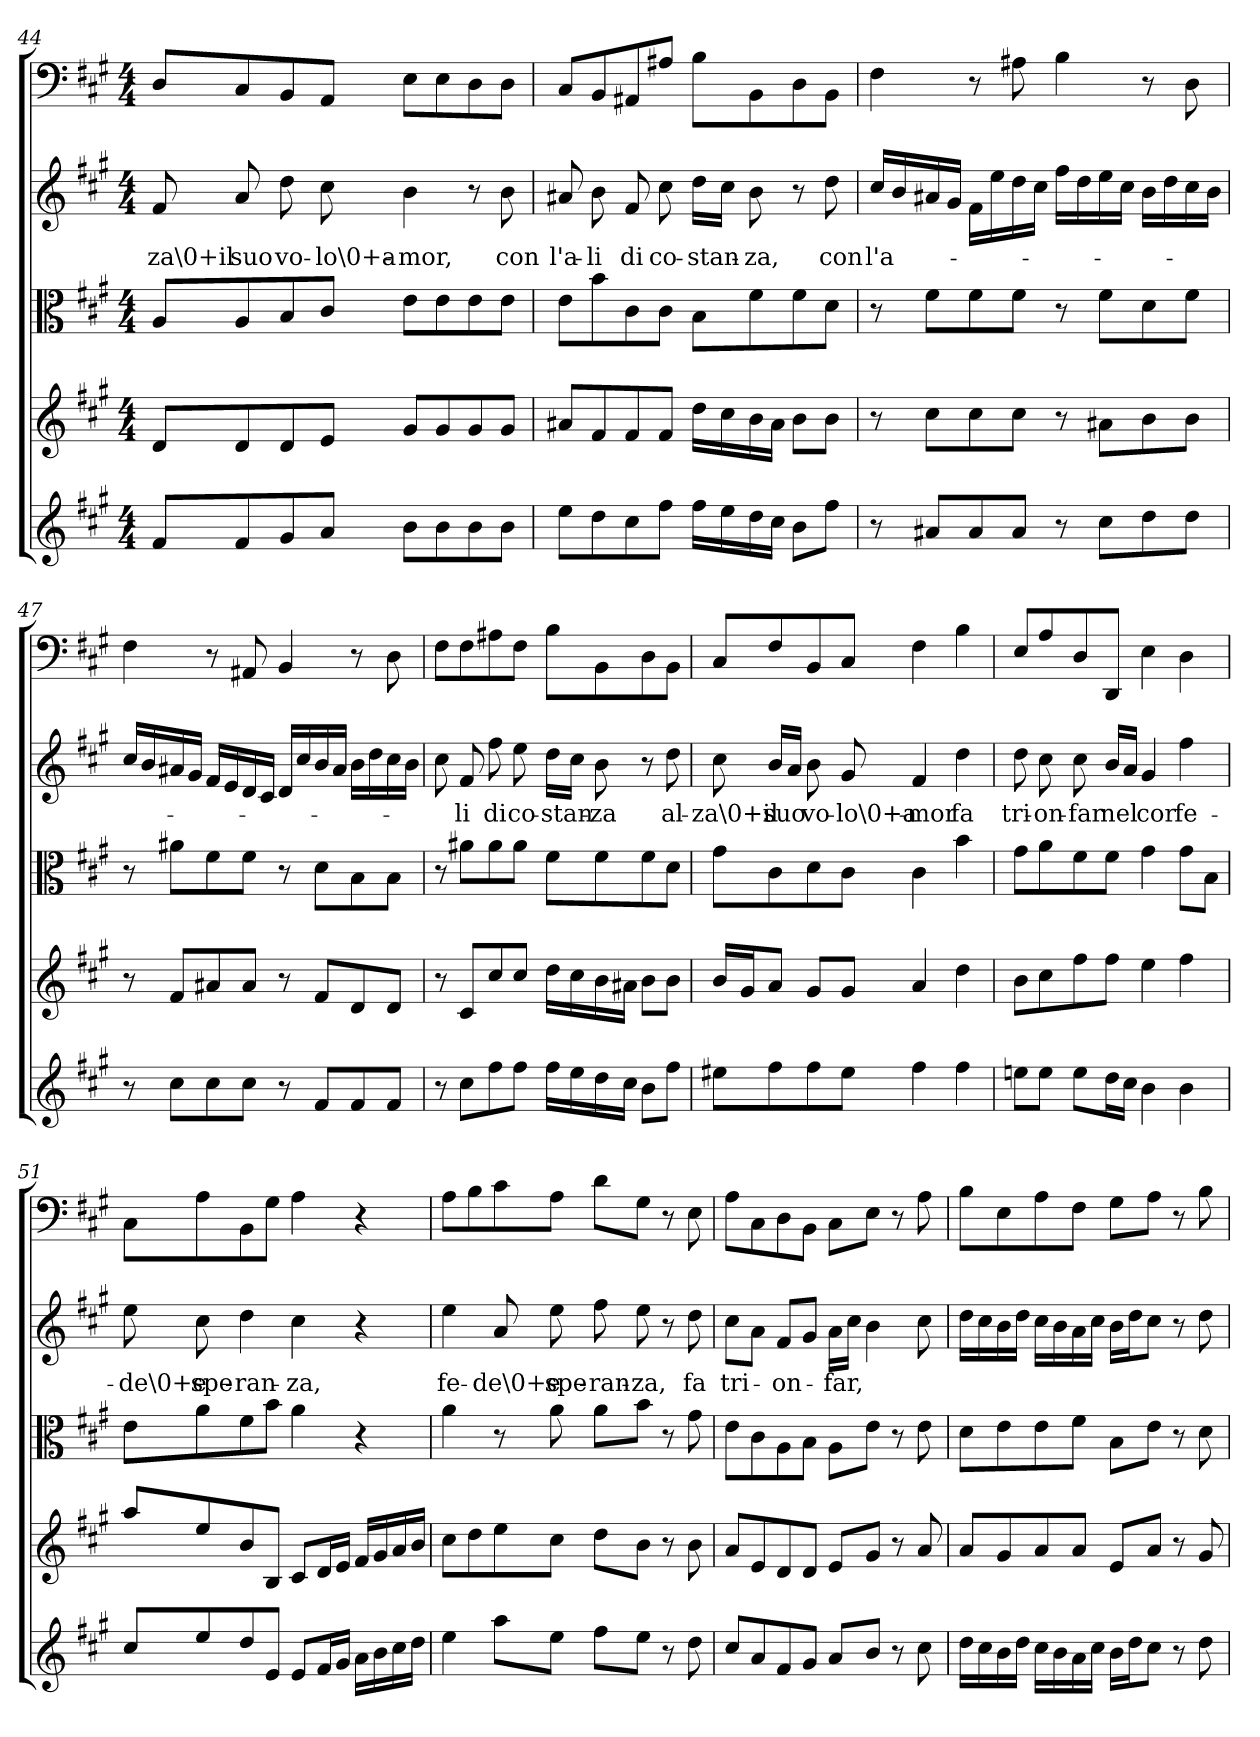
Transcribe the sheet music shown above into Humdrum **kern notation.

**kern	**kern	**kern	**kern	**text	**kern
*part5	*part4	*part3	*part2	*part2	*part1
*staff5	*staff4	*staff3	*staff2	*staff2	*staff1
*clefG2	*clefG2	*clefC3	*clefG2	*	*clefF4
*k[f#c#g#]	*k[f#c#g#]	*k[f#c#g#]	*k[f#c#g#]	*	*k[f#c#g#]
*A:	*A:	*A:	*A:	*	*A:
*M4/4	*M4/4	*M4/4	*M4/4	*	*M4/4
=44	=44	=44	=44	=44	=44
8f#/L	8d/L	8A/L	8f#/	-za\0+il	8D/L
8f#/	8d/	8A/	8a/	suo	8C#/
8g#/	8d/	8B/	8dd\	vo-	8BB/
8a/J	8e/J	8c#/J	8cc#\	-lo\0+a-	8AA/J
8b\L	8g#/L	8e\L	4b\	-mor,	8E\L
8b\	8g#/	8e\	.	.	8E\
8b\	8g#/	8e\	8r	.	8D\
8b\J	8g#/J	8e\J	8b\	con	8D\J
=45	=45	=45	=45	=45	=45
8ee\L	8a#X/L	8e\L	8a#X/	l'a-	8C#/L
8dd\	8f#/	8b\	8b\	-li	8BB/
8cc#\	8f#/	8c#\	8f#/	di	8AA#X/
8ff#\J	8f#/J	8c#\J	8cc#\	co-	8A#X/J
16ff#\LL	16dd\LL	8B\L	16dd\LL	-stan-	8B\L
16ee\	16cc#\	.	16cc#\JJ	.	.
16dd\	16b\	8f#\	8b\	-za,	8BB\
16cc#\JJ	16a#\JJ	.	.	.	.
8b\L	8b\L	8f#\	8r	.	8D\
8ff#\J	8b\J	8d\J	8dd\	con	8BB\J
=46	=46	=46	=46	=46	=46
8r	8r	8r	16cc#/LL	l'a-	4F#\
.	.	.	16b/	.	.
8a#X/L	8cc#\L	8f#\L	16a#X/	.	.
.	.	.	16g#/JJ	.	.
8a#/	8cc#\	8f#\	16f#\LL	.	8r
.	.	.	16ee\	.	.
8a#/J	8cc#\J	8f#\J	16dd\	.	8A#X\
.	.	.	16cc#\JJ	.	.
8r	8r	8r	16ff#\LL	.	4B\
.	.	.	16dd\	.	.
8cc#\L	8a#X\L	8f#\L	16ee\	.	.
.	.	.	16cc#\JJ	.	.
8dd\	8b\	8d\	16b\LL	.	8r
.	.	.	16dd\	.	.
8dd\J	8b\J	8f#\J	16cc#\	.	8D\
.	.	.	16b\JJ	.	.
=47	=47	=47	=47	=47	=47
8r	8r	8r	16cc#/LL	.	4F#\
.	.	.	16b/	.	.
8cc#\L	8f#/L	8a#X\L	16a#X/	.	.
.	.	.	16g#/JJ	.	.
8cc#\	8a#X/	8f#\	16f#/LL	.	8r
.	.	.	16e/	.	.
8cc#\J	8a#/J	8f#\J	16d/	.	8AA#X/
.	.	.	16c#/JJ	.	.
8r	8r	8r	16d/LL	.	4BB/
.	.	.	16cc#/	.	.
8f#/L	8f#/L	8d\L	16b/	.	.
.	.	.	16a#/JJ	.	.
8f#/	8d/	8B\	16b\LL	.	8r
.	.	.	16dd\	.	.
8f#/J	8d/J	8B\J	16cc#\	.	8D\
.	.	.	16b\JJ	.	.
=48	=48	=48	=48	=48	=48
8r	8r	8r	8cc#\	.	8F#\L
8cc#\L	8c#/L	8a#X\L	8f#/	-li	8F#\
8ff#\	8cc#/	8a#\	8ff#\	di	8A#X\
8ff#\J	8cc#/J	8a#\J	8ee\	co-	8F#\J
16ff#\LL	16dd\LL	8f#\L	16dd\LL	-stan-	8B\L
16ee\	16cc#\	.	16cc#\JJ	.	.
16dd\	16b\	8f#\	8b\	-za	8BB\
16cc#\JJ	16a#X\JJ	.	.	.	.
8b\L	8b\L	8f#\	8r	.	8D\
8ff#\J	8b\J	8d\J	8dd\	al-	8BB\J
=49	=49	=49	=49	=49	=49
8ee#X\L	16b/LL	8g#\L	8cc#\	-za\0+il	8C#/L
.	16g#/J	.	.	.	.
8ff#\	8a/J	8c#\	16b/LL	suo	8F#/
.	.	.	16a/JJ	.	.
8ff#\	8g#/L	8d\	8b\	vo-	8BB/
8ee#\J	8g#/J	8c#\J	8g#/	-lo\0+a-	8C#/J
4ff#\	4a/	4c#\	4f#/	-mor	4F#\
4ff#\	4dd\	4b\	4dd\	fa	4B\
=50	=50	=50	=50	=50	=50
8een\L	8b\L	8g#\L	8dd\	tri-	8E/L
8ee\J	8cc#\	8a\	8cc#\	-on-	8A/
8ee\L	8ff#\	8f#\	8cc#\	-far	8D/
16dd\L	8ff#\J	8f#\J	16b/LL	nel	8DD/J
16cc#\JJ	.	.	16a/JJ	.	.
4b\	4ee\	4g#\	4g#/	cor	4E\
4b\	4ff#\	8g#\L	4ff#\	fe-	4D\
.	.	8B\J	.	.	.
=51	=51	=51	=51	=51	=51
8cc#/L	8aa/L	8e\L	8ee\	-de\0+e	8C#\L
8ee/	8ee/	8a\	8cc#\	spe-	8A\
8dd/	8b/	8f#\	4dd\	-ran-	8BB\
8e/J	8B/J	8b\J	.	.	8G#\J
8e/L	8c#/L	4a\	4cc#\	-za,	4A\
16f#/L	16d/L	.	.	.	.
16g#/JJ	16e/JJ	.	.	.	.
16a\LL	16f#/LL	4r	4r	.	4r
16b\	16g#/	.	.	.	.
16cc#\	16a/	.	.	.	.
16dd\JJ	16b/JJ	.	.	.	.
=52	=52	=52	=52	=52	=52
4ee\	8cc#\L	4a\	4ee\	fe-	8A\L
.	8dd\	.	.	.	8B\
8aa\L	8ee\	8r	8a/	-de\0+e	8c#\
8ee\J	8cc#\J	8a\	8ee\	spe-	8A\J
8ff#\L	8dd\L	8a\L	8ff#\	-ran-	8d\L
8ee\J	8b\J	8b\J	8ee\	-za,	8G#\J
8r	8r	8r	8r	.	8r
8dd\	8b\	8g#\	8dd\	fa	8E\
=53	=53	=53	=53	=53	=53
8cc#/L	8a/L	8e\L	8cc#\L	tri-	8A\L
8a/	8e/	8c#\	8a\J	.	8C#\
8f#/	8d/	8A\	8f#/L	-on-	8D\
8g#/J	8d/J	8B\J	8g#/J	.	8BB\J
8a/L	8e/L	8A\L	16a\LL	-far,	8C#\L
.	.	.	16cc#\JJ	.	.
8b/J	8g#/J	8e\J	4b\	.	8E\J
8r	8r	8r	.	.	8r
8cc#\	8a/	8e\	8cc#\	.	8A\
=54	=54	=54	=54	=54	=54
16dd\LL	8a/L	8d\L	16dd\LL	.	8B\L
16cc#\	.	.	16cc#\	.	.
16b\	8g#/	8e\	16b\	.	8E\
16dd\JJ	.	.	16dd\JJ	.	.
16cc#\LL	8a/	8e\	16cc#\LL	.	8A\
16b\	.	.	16b\	.	.
16a\	8a/J	8f#\J	16a\	.	8F#\J
16cc#\JJ	.	.	16cc#\JJ	.	.
16b\LL	8e/L	8B\L	16b\LL	.	8G#\L
16dd\J	.	.	16dd\J	.	.
8cc#\J	8a/J	8e\J	8cc#\J	.	8A\J
8r	8r	8r	8r	.	8r
8dd\	8g#/	8d\	8dd\	.	8B\
=	=	=	=	=	=
*-	*-	*-	*-	*-	*-
